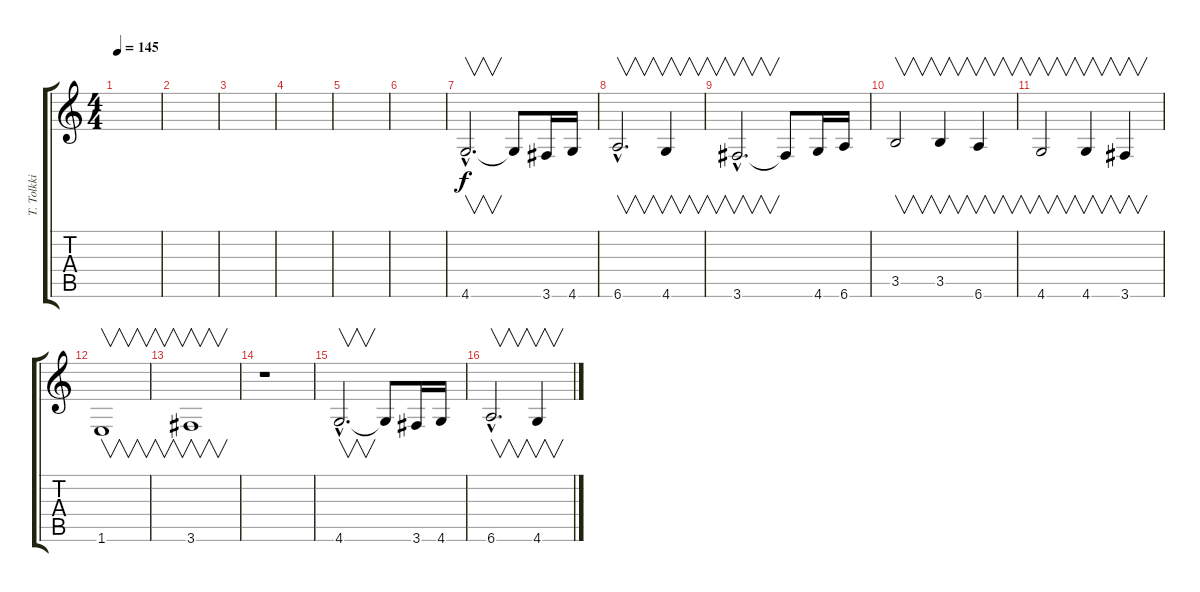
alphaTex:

\track ("T. Tolkki" "T. Tolkki") {instrument distortionguitar}
\staff {score tabs}
\tuning (Eb4 Bb3 Gb3 Db3 Ab2 Eb2) {hide}
\ts (4 4)
\tempo 145
\clef g2
\ks c
|
|
|
|
|
|
4.6{hac}.2{v d} 4.6{t}.8 3.6.16 4.6.16 |
6.6{hac}.2{v d} 4.6.4{v} |
3.6{hac}.2{v d} 3.6{t}.8 4.6.16 6.6.16 |
3.5.2{v} 3.5.4{v} 6.6.4{v} |
4.6.2{v} 4.6.4{v} 3.6.4{v} |
1.6.1{v} |
3.6.1{v} |
r.1 |
4.6{hac}.2{v d} 4.6{t}.8 3.6.16 4.6.16 |
6.6{hac}.2{v d} 4.6.4{v}
